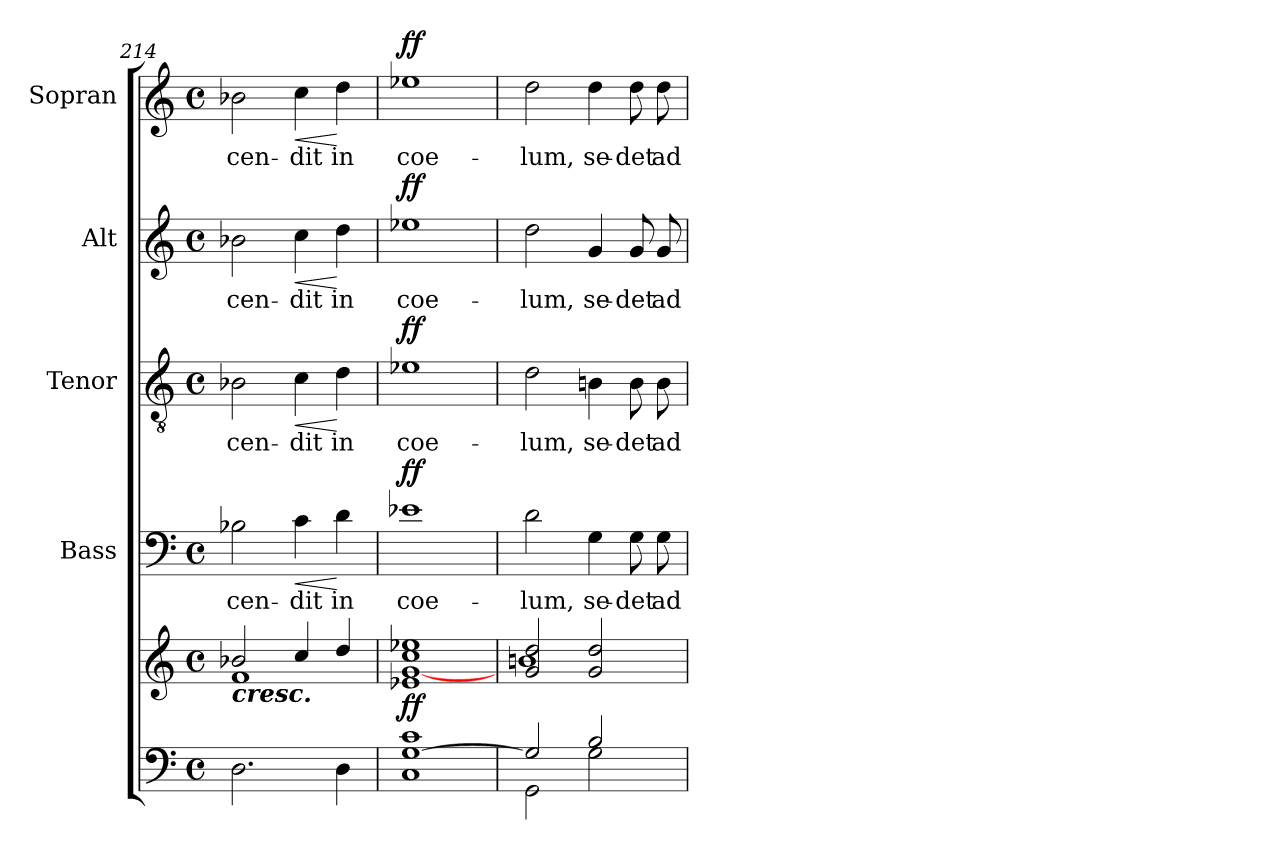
**kern	**kern	**dynam	**kern	**text	**dynam	**kern	**text	**dynam	**kern	**text	**dynam	**kern	**text	**dynam
*part5	*part5	*part5	*part4	*part4	*part4	*part3	*part3	*part3	*part2	*part2	*part2	*part1	*part1	*part1
*staff6	*staff5	*staff5/6	*staff4	*staff4	*staff4	*staff3	*staff3	*staff3	*staff2	*staff2	*staff2	*staff1	*staff1	*staff1
*	*	*	*I"Bass	*	*	*I"Tenor	*	*	*I"Alt	*	*	*I"Sopran	*	*
*	*	*	*I'B.	*	*	*I'T.	*	*	*I'A.	*	*	*I'S.	*	*
*clefF4	*clefG2	*	*clefF4	*	*	*clefGv2	*	*	*clefG2	*	*	*clefG2	*	*
*k[]	*k[]	*	*k[]	*	*	*k[]	*	*	*k[]	*	*	*k[]	*	*
*C:	*C:	*	*C:	*	*	*C:	*	*	*C:	*	*	*C:	*	*
*M4/4	*M4/4	*	*M4/4	*	*	*M4/4	*	*	*M4/4	*	*	*M4/4	*	*
*met(c)	*met(c)	*	*met(c)	*	*	*met(c)	*	*	*met(c)	*	*	*met(c)	*	*
=214	=214	=214	=214	=214	=214	=214	=214	=214	=214	=214	=214	=214	=214	=214
*	*^	*	*	*	*	*	*	*	*	*	*	*	*	*
!	!LO:TX:b:Bi:t=cresc.	!	!	!	!	!	!	!	!	!	!	!	!	!	!
!	!	!	!	!	!LO:LY:b	!	!	!LO:LY:b	!	!	!LO:LY:b	!	!	!LO:LY:b	!
2.D\	2b-X/	1f	.	2B-X\	-cen-	.	2B-X\	-cen-	.	2b-X\	-cen-	.	2b-X\	-cen-	.
!	!	!	!	!	!LO:LY:b	!LO:HP:b	!	!LO:LY:b	!LO:HP:b	!	!LO:LY:b	!LO:HP:b	!	!LO:LY:b	!LO:HP:b
.	4cc/	.	.	4c\	-dit	<	4c\	-dit	<	4cc\	-dit	<	4cc\	-dit	<
!	!	!	!	!	!LO:LY:b	!	!	!LO:LY:b	!	!	!LO:LY:b	!	!	!LO:LY:b	!
4D\	4dd/	.	.	4d\	in	[	4d\	in	[	4dd\	in	[	4dd\	in	[
=215	=215	=215	=215	=215	=215	=215	=215	=215	=215	=215	=215	=215	=215	=215	=215
*^	*	*	*	*	*	*	*	*	*	*	*	*	*	*	*
!	!	!	!	!LO:DY:b	!	!LO:LY:b	!LO:DY:a	!	!LO:LY:b	!LO:DY:a	!	!LO:LY:b	!LO:DY:a	!	!LO:LY:b	!LO:DY:a
[>1G 1c	1C	1cc 1ee-X	1e-X [<1g	ff	1e-X	coe-	ff	1e-X	coe-	ff	1ee-X	coe-	ff	1ee-X	coe-	ff
!!LO:LB:g=z
=216	=216	=216	=216	=216	=216	=216	=216	=216	=216	=216	=216	=216	=216	=216	=216	=216
!	!	!	!	!	!	!LO:LY:b	!	!	!LO:LY:b	!	!	!LO:LY:b	!	!	!LO:LY:b	!
2G/]	2GG\	2g/ 2dd/	1bn	.	2d\	-lum,	.	2d\	-lum,	.	2dd\	-lum,	.	2dd\	-lum,	.
!	!	!	!	!	!	!LO:LY:b	!	!	!LO:LY:b	!	!	!LO:LY:b	!	!	!LO:LY:b	!
2B/	2G\	2g/ 2dd/	.	.	4G\	se-	.	4Bn\	se-	.	4g/	se-	.	4dd\	se-	.
!	!	!	!	!	!	!LO:LY:b	!	!	!LO:LY:b	!	!	!LO:LY:b	!	!	!LO:LY:b	!
.	.	.	.	.	8G\	-det	.	8B\	-det	.	8g/	-det	.	8dd\	-det	.
!	!	!	!	!	!	!LO:LY:b	!	!	!LO:LY:b	!	!	!LO:LY:b	!	!	!LO:LY:b	!
.	.	.	.	.	8G\	ad	.	8B\	ad	.	8g/	ad	.	8dd\	ad	.
*v	*v	*	*	*	*	*	*	*	*	*	*	*	*	*	*	*
*	*v	*v	*	*	*	*	*	*	*	*	*	*	*	*	*
=	=	=	=	=	=	=	=	=	=	=	=	=	=	=
*-	*-	*-	*-	*-	*-	*-	*-	*-	*-	*-	*-	*-	*-	*-
